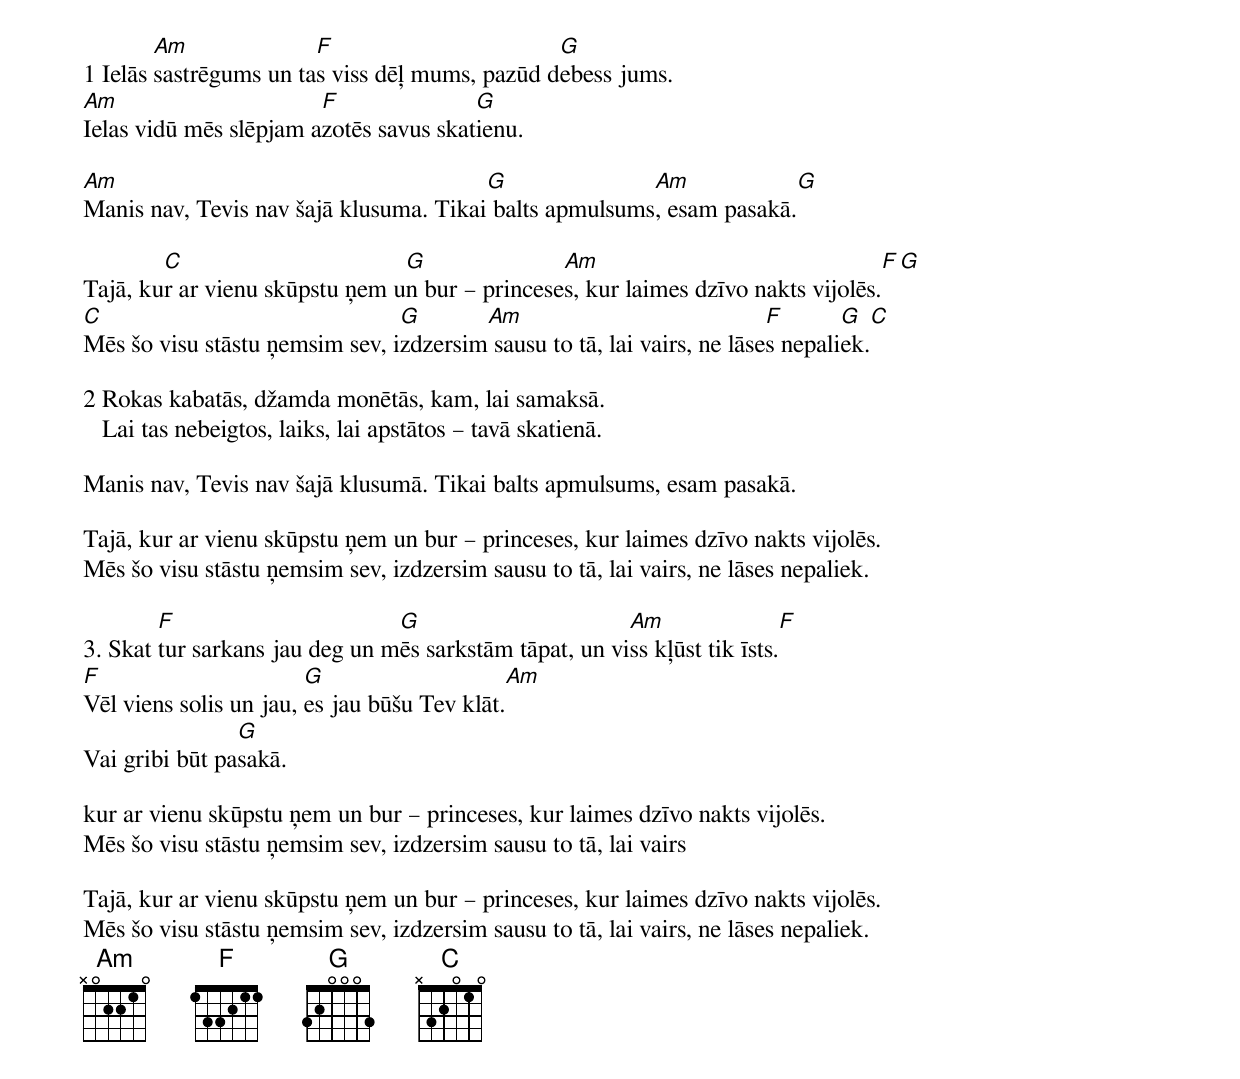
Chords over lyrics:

	Am		F			G
1 Ielās sastrēgums un tas viss dēļ mums, pazūd debess jums.
Am			F		G
Ielas vidū mēs slēpjam azotēs savus skatienu.

Am					G		Am			G
Manis nav, Tevis nav šajā klusuma. Tikai balts apmulsums, esam pasakā.

	C			G		Am					F	G
Tajā, kur ar vienu skūpstu ņem un bur – princeses, kur laimes dzīvo nakts vijolēs.
C				G	Am				F	G		C
Mēs šo visu stāstu ņemsim sev, izdzersim sausu to tā, lai vairs, ne lāses nepaliek.

2 Rokas kabatās, džamda monētās, kam, lai samaksā.
   Lai tas nebeigtos, laiks, lai apstātos – tavā skatienā.

Manis nav, Tevis nav šajā klusumā. Tikai balts apmulsums, esam pasakā.

Tajā, kur ar vienu skūpstu ņem un bur – princeses, kur laimes dzīvo nakts vijolēs.
Mēs šo visu stāstu ņemsim sev, izdzersim sausu to tā, lai vairs, ne lāses nepaliek.

	F			G			Am			F
3. Skat tur sarkans jau deg un mēs sarkstām tāpat, un viss kļūst tik īsts.
F			G			Am
Vēl viens solis un jau, es jau būšu Tev klāt.
		G
Vai gribi būt pasakā.

kur ar vienu skūpstu ņem un bur – princeses, kur laimes dzīvo nakts vijolēs.
Mēs šo visu stāstu ņemsim sev, izdzersim sausu to tā, lai vairs

Tajā, kur ar vienu skūpstu ņem un bur – princeses, kur laimes dzīvo nakts vijolēs.
Mēs šo visu stāstu ņemsim sev, izdzersim sausu to tā, lai vairs, ne lāses nepaliek.
